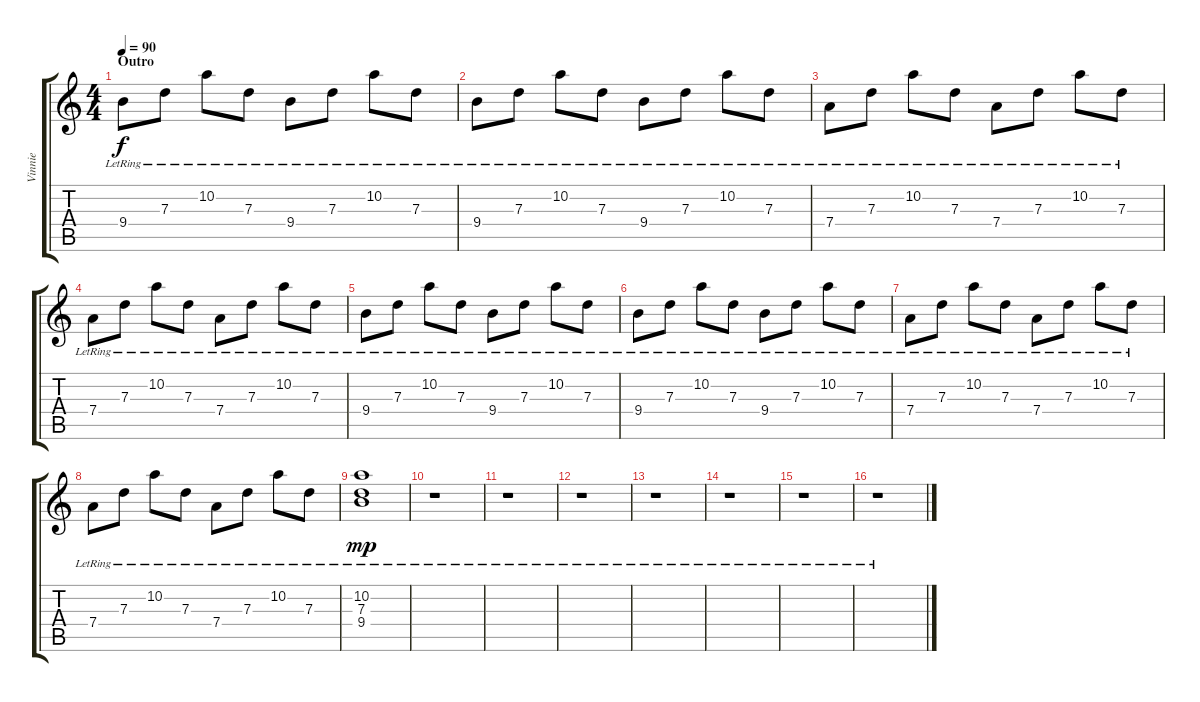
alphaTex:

\track ("Vinnie" "Vinnie") {instrument electricguitarjazz}
\staff {score tabs}
\tuning (E4 B3 G3 D3 A2 E2) {hide}
\ts (4 4)
\section ("" "Outro")
\tempo 90
\clef g2
\ks c
9.4{lr}.8{dy f} 7.3{lr}.8 10.2{lr}.8 7.3{lr}.8 9.4{lr}.8 7.3{lr}.8 10.2{lr}.8 7.3{lr}.8 |
9.4{lr}.8 7.3{lr}.8 10.2{lr}.8 7.3{lr}.8 9.4{lr}.8 7.3{lr}.8 10.2{lr}.8 7.3{lr}.8 |
7.4{lr}.8 7.3{lr}.8 10.2{lr}.8 7.3{lr}.8 7.4{lr}.8 7.3{lr}.8 10.2{lr}.8 7.3{lr}.8 |
7.4{lr}.8 7.3{lr}.8 10.2{lr}.8 7.3{lr}.8 7.4{lr}.8 7.3{lr}.8 10.2{lr}.8 7.3{lr}.8 |
9.4{lr}.8 7.3{lr}.8 10.2{lr}.8 7.3{lr}.8 9.4{lr}.8 7.3{lr}.8 10.2{lr}.8 7.3{lr}.8 |
9.4{lr}.8 7.3{lr}.8 10.2{lr}.8 7.3{lr}.8 9.4{lr}.8 7.3{lr}.8 10.2{lr}.8 7.3{lr}.8 |
7.4{lr}.8 7.3{lr}.8 10.2{lr}.8 7.3{lr}.8 7.4{lr}.8 7.3{lr}.8 10.2{lr}.8 7.3{lr}.8 |
7.4{lr}.8 7.3{lr}.8 10.2{lr}.8 7.3{lr}.8 7.4{lr}.8 7.3{lr}.8 10.2{lr}.8 7.3{lr}.8 |
(10.2 7.3 9.4{lr}).1{dy mp} |
r.1 |
r.1 |
r.1 |
r.1 |
r.1 |
r.1 |
r.1
